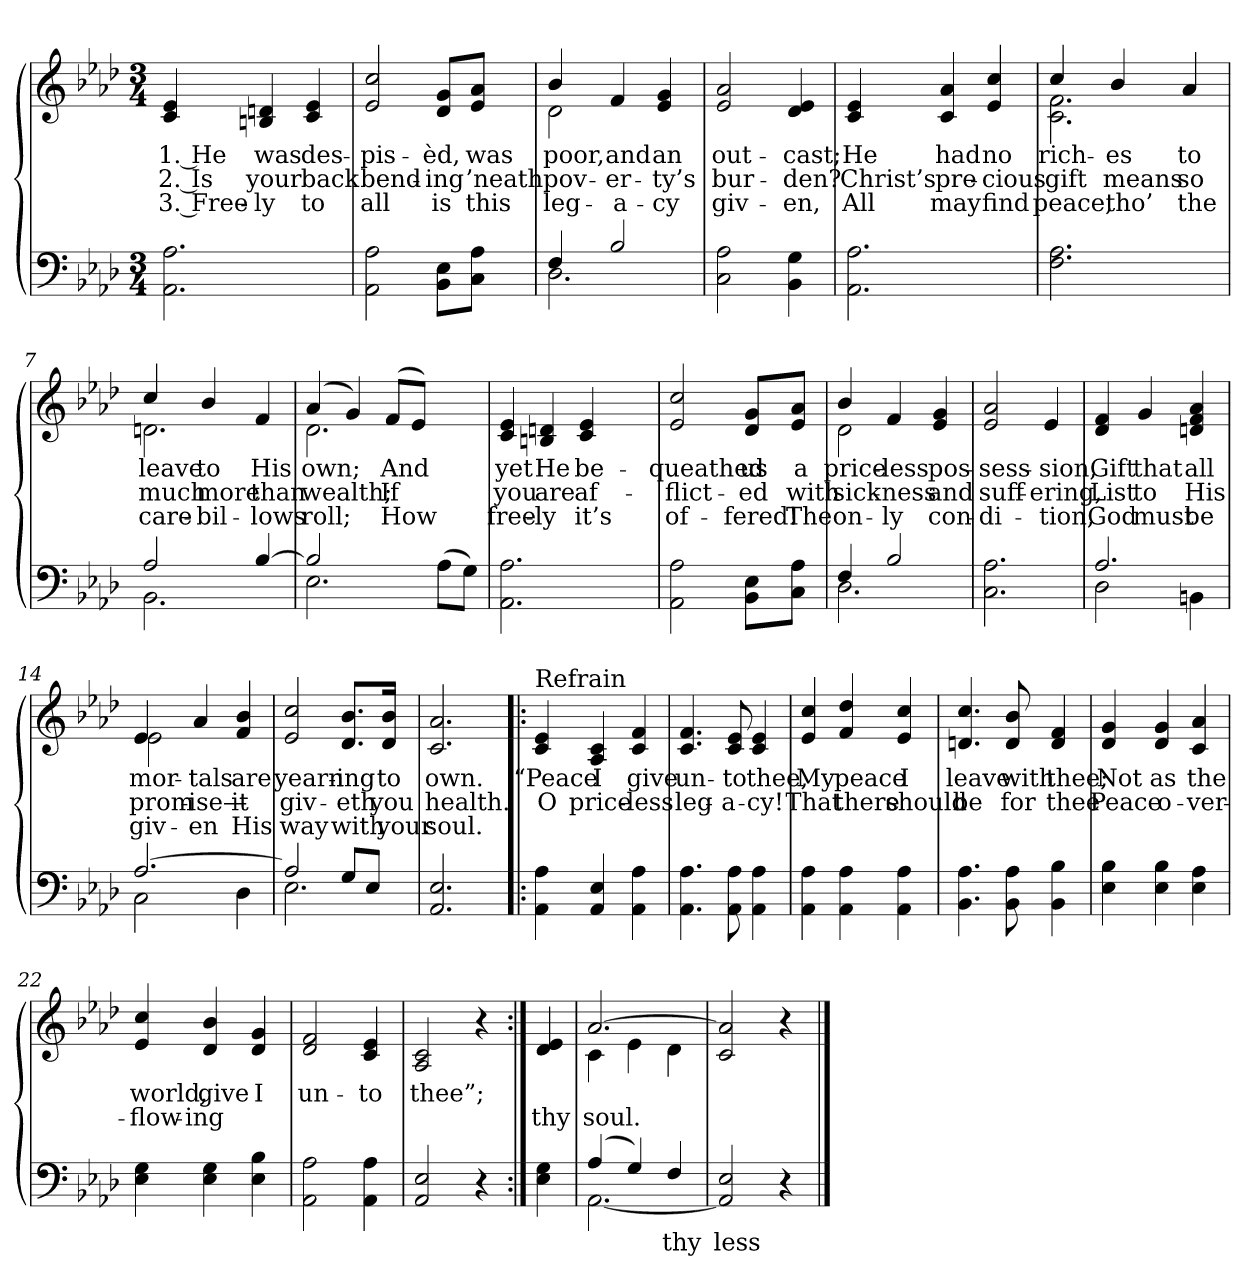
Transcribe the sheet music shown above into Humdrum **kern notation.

**kern	**text	**kern	**text	**text	**text
*part2	*part2	*part1	*part1	*part1	*part1
*staff2	*staff2	*staff1	*staff1	*staff1	*staff1
*clefF4	*	*clefG2	*	*	*
*k[b-e-a-d-]	*	*k[b-e-a-d-]	*	*	*
*A-:	*	*A-:	*	*	*
*M3/4	*	*M3/4	*	*	*
*MM112	*	*MM112	*	*	*
=1	=1	=1	=1	=1	=1
!	!LO:LY:b	!	!LO:LY:b	!LO:LY:b	!LO:LY:b
2.AA-\ 2.A-\	.	4c/ 4e-/	1. He	2. Is	3. Free-
!	!	!	!LO:LY:b	!LO:LY:b	!LO:LY:b
.	.	4Bn/ 4dn/	was	your	-ly
!	!	!	!LO:LY:b	!LO:LY:b	!LO:LY:b
.	.	4c/ 4e-/	des-	back	to
=2	=2	=2	=2	=2	=2
!	!LO:LY:b	!	!LO:LY:b	!LO:LY:b	!LO:LY:b
2AA-\ 2A-\	.	2e-/ 2cc/	-pis-	bend-	all
!	!LO:LY:b	!	!LO:LY:b	!LO:LY:b	!LO:LY:b
8BB-\ 8E-\L	.	8d-/ 8g/L	-èd,	-ing	is
!	!LO:LY:b	!	!LO:LY:b	!LO:LY:b	!LO:LY:b
8C\ 8A-\J	.	8e-/ 8a-/J	was	’neath	this
=3	=3	=3	=3	=3	=3
!	!LO:LY:b	!	!LO:LY:b	!LO:LY:b	!LO:LY:b
*^	*	*^	*	*	*
4F/	2.D-\	.	4b-/	2d-\	poor,	pov-	leg-
!	!	!LO:LY:b	!	!	!LO:LY:b	!LO:LY:b	!LO:LY:b
2B-/	.	.	4f/	.	and	-er-	-a-
!	!	!	!	!	!LO:LY:b	!LO:LY:b	!LO:LY:b
.	.	.	4e-/ 4g/	4ryy	an	-ty’s	-cy
*v	*v	*	*	*	*	*	*
=4	=4	=4	=4	=4	=4	=4
!	!LO:LY:b	!	!	!LO:LY:b	!LO:LY:b	!LO:LY:b
*	*	*v	*v	*	*	*
2C\ 2A-\	.	2e-/ 2a-/	out-	bur-	giv-
!	!LO:LY:b	!	!LO:LY:b	!LO:LY:b	!LO:LY:b
4BB-\ 4G\	.	4d-/ 4e-/	-cast;	-den?	-en,
=5	=5	=5	=5	=5	=5
!	!LO:LY:b	!	!LO:LY:b	!LO:LY:b	!LO:LY:b
2.AA-\ 2.A-\	.	4c/ 4e-/	He	Christ’s	All
!	!	!	!LO:LY:b	!LO:LY:b	!LO:LY:b
.	.	4c/ 4a-/	had	pre-	may
!	!	!	!LO:LY:b	!LO:LY:b	!LO:LY:b
.	.	4e-/ 4cc/	no	-cious	find
!!LO:LB:g=z
=6	=6	=6	=6	=6	=6
!	!LO:LY:b	!	!LO:LY:b	!LO:LY:b	!LO:LY:b
*	*	*^	*	*	*
2.F\ 2.A-\	.	4cc/	2.c\ 2.f\	rich-	gift	peace,
!	!	!	!	!LO:LY:b	!LO:LY:b	!LO:LY:b
.	.	4b-/	.	-es	means	tho’
!	!	!	!	!LO:LY:b	!LO:LY:b	!LO:LY:b
.	.	4a-/	.	to	so	the
=7	=7	=7	=7	=7	=7	=7
!	!LO:LY:b	!	!	!LO:LY:b	!LO:LY:b	!LO:LY:b
*^	*	*	*	*	*	*
2A-/	2.BB-\	.	4cc/	2.dn\	leave	much	care-
!	!	!	!	!	!LO:LY:b	!LO:LY:b	!LO:LY:b
.	.	.	4b-/	.	to	more	-bil-
!	!	!LO:LY:b	!	!	!LO:LY:b	!LO:LY:b	!LO:LY:b
[4B-/	.	.	4f/	.	His	than	-lows
=8	=8	=8	=8	=8	=8	=8	=8
!	!	!LO:LY:b	!	!	!LO:LY:b	!LO:LY:b	!LO:LY:b
2B-/]	2.E-\	.	(>4a-/	2.d-\	own;	wealth;	roll;
.	.	.	4g/)	.	.	.	.
!	!	!	!	!	!LO:LY:b	!LO:LY:b	!LO:LY:b
4ryy	.	.	(>8f/L	.	And	If	How
.	.	.	8e-/J)	.	.	.	.
4ryy	(<8A-\L	.	4ryy	4ryy	.	.	.
.	8G\J)	.	.	.	.	.	.
*	*	*	*v	*v	*	*	*
=9	=9	=9	=9	=9	=9	=9
!	!	!LO:LY:b	!	!LO:LY:b	!LO:LY:b	!LO:LY:b
*v	*v	*	*	*	*	*
2.AA-\ 2.A-\	.	4c/ 4e-/	yet	you	free-
!	!	!	!LO:LY:b	!LO:LY:b	!LO:LY:b
.	.	4Bn/ 4dn/	He	are	-ly
!	!	!	!LO:LY:b	!LO:LY:b	!LO:LY:b
.	.	4c/ 4e-/	be-	af-	it’s
4ryy	.	4ryy	.	.	.
=10	=10	=10	=10	=10	=10
!	!LO:LY:b	!	!LO:LY:b	!LO:LY:b	!LO:LY:b
2AA-\ 2A-\	.	2e-/ 2cc/	-queathed	-flict-	of-
!	!LO:LY:b	!	!LO:LY:b	!LO:LY:b	!LO:LY:b
8BB-\ 8E-\L	.	8d-/ 8g/L	us	-ed	-fered!
!	!LO:LY:b	!	!LO:LY:b	!LO:LY:b	!LO:LY:b
8C\ 8A-\J	.	8e-/ 8a-/J	a	with	The
!!LO:LB:g=z
=11	=11	=11	=11	=11	=11
!	!LO:LY:b	!	!LO:LY:b	!LO:LY:b	!LO:LY:b
*^	*	*^	*	*	*
4F/	2.D-\	.	4b-/	2d-\	price-	sick-	on-
!	!	!LO:LY:b	!	!	!LO:LY:b	!LO:LY:b	!LO:LY:b
2B-/	.	.	4f/	.	-less	-ness	-ly
!	!	!	!	!	!LO:LY:b	!LO:LY:b	!LO:LY:b
.	.	.	4e-/ 4g/	4ryy	pos-	and	con-
*v	*v	*	*	*	*	*	*
=12	=12	=12	=12	=12	=12	=12
!	!LO:LY:b	!	!	!LO:LY:b	!LO:LY:b	!LO:LY:b
*	*	*v	*v	*	*	*
2.C\ 2.A-\	.	2e-/ 2a-/	-sess-	suff-	-di-
!	!	!	!LO:LY:b	!LO:LY:b	!LO:LY:b
.	.	4e-/	-sion,	-ering,	-tion,
=13	=13	=13	=13	=13	=13
!	!LO:LY:b	!	!LO:LY:b	!LO:LY:b	!LO:LY:b
*^	*	*	*	*	*
2.A-/	2D-\	.	4d-/ 4f/	Gift	List	God
!	!	!	!	!LO:LY:b	!LO:LY:b	!LO:LY:b
.	.	.	4g/	that	to	must
!	!	!	!	!LO:LY:b	!LO:LY:b	!LO:LY:b
.	4BBn\	.	4dn/ 4f/ 4a-/	all	His	be
=14	=14	=14	=14	=14	=14	=14
!	!	!LO:LY:b	!	!LO:LY:b	!LO:LY:b	!LO:LY:b
*	*	*	*^	*	*	*
[2.A-/	2C\	.	4e-/	2e-\	mor-	prom-	giv-
!	!	!	!	!	!LO:LY:b	!LO:LY:b	!LO:LY:b
.	.	.	4a-/	.	-tals	-ise—	-en
!	!	!	!	!	!LO:LY:b	!LO:LY:b	!LO:LY:b
.	4D-\	.	4f/ 4b-/	4ryy	are	it	His
=15	=15	=15	=15	=15	=15	=15	=15
!	!	!	!	!	!LO:LY:b	!LO:LY:b	!LO:LY:b
*	*	*	*v	*v	*	*	*
2A-/]	2.E-\	.	2e-/ 2cc/	yearn-	giv-	way
!	!	!LO:LY:b	!	!LO:LY:b	!LO:LY:b	!LO:LY:b
8G/L	.	.	8.d-/ 8.b-/L	-ing	-eth	with
!	!	!LO:LY:b	!	!	!	!
8E-/J	.	.	.	.	.	.
!	!	!	!	!LO:LY:b	!LO:LY:b	!LO:LY:b
.	.	.	16d-/ 16b-/Jk	to	you	your
*v	*v	*	*	*	*	*
=16	=16	=16	=16	=16	=16
!	!LO:LY:b	!	!LO:LY:b	!LO:LY:b	!LO:LY:b
2.AA-/ 2.E-/	.	2.c/ 2.a-/	own.	health.	soul.
!!LO:LB:g=z
=17!|:	=17!|:	=17!|:	=17!|:	=17!|:	=17!|:
!	!	!LO:TX:a:t=Refrain	!	!	!
!	!LO:LY:b	!	!LO:LY:b	!LO:LY:b	!
4AA-\ 4A-\	.	4c/ 4e-/	“Peace	O	.
!	!LO:LY:b	!	!LO:LY:b	!LO:LY:b	!
4AA-/ 4E-/	.	4A-/ 4c/	I	price-	.
!	!LO:LY:b	!	!LO:LY:b	!LO:LY:b	!
4AA-\ 4A-\	.	4c/ 4f/	give	-less	.
=18	=18	=18	=18	=18	=18
!	!LO:LY:b	!	!LO:LY:b	!LO:LY:b	!
4.AA-\ 4.A-\	.	4.c/ 4.f/	un-	leg-	.
!	!LO:LY:b	!	!LO:LY:b	!LO:LY:b	!
8AA-\ 8A-\	.	8c/ 8e-/	-to	-a-	.
!	!LO:LY:b	!	!LO:LY:b	!LO:LY:b	!
4AA-\ 4A-\	.	4c/ 4e-/	thee,	-cy!	.
=19	=19	=19	=19	=19	=19
!	!LO:LY:b	!	!LO:LY:b	!LO:LY:b	!
4AA-\ 4A-\	.	4e-/ 4cc/	My	That	.
!	!LO:LY:b	!	!LO:LY:b	!LO:LY:b	!
4AA-\ 4A-\	.	4f/ 4dd-/	peace	there	.
!	!LO:LY:b	!	!LO:LY:b	!LO:LY:b	!
4AA-\ 4A-\	.	4e-/ 4cc/	I	should	.
=20	=20	=20	=20	=20	=20
!	!LO:LY:b	!	!LO:LY:b	!LO:LY:b	!
4.BB-\ 4.A-\	.	4.dn/ 4.cc/	leave	be	.
!	!LO:LY:b	!	!LO:LY:b	!LO:LY:b	!
8BB-\ 8A-\	.	8d/ 8b-/	with	for	.
!	!LO:LY:b	!	!LO:LY:b	!LO:LY:b	!
4BB-\ 4B-\	.	4d/ 4f/	thee;	thee	.
=21	=21	=21	=21	=21	=21
!	!LO:LY:b	!	!LO:LY:b	!LO:LY:b	!
4E-\ 4B-\	.	4d-/ 4g/	Not	Peace	.
!	!LO:LY:b	!	!LO:LY:b	!LO:LY:b	!
4E-\ 4B-\	.	4d-/ 4g/	as	o-	.
!	!LO:LY:b	!	!LO:LY:b	!LO:LY:b	!
4E-\ 4A-\	.	4c/ 4a-/	the	-ver-	.
=22	=22	=22	=22	=22	=22
!	!LO:LY:b	!	!LO:LY:b	!LO:LY:b	!
4E-\ 4G\	.	4e-/ 4cc/	world,	-flow-	.
!	!LO:LY:b	!	!LO:LY:b	!LO:LY:b	!
4E-\ 4G\	.	4d-/ 4b-/	give	-ing	.
!	!LO:LY:b	!	!LO:LY:b	!LO:LY:b	!
4E-\ 4B-\	.	4d-/ 4g/	I	.	.
!!LO:PB:g=z
=23	=23	=23	=23	=23	=23
!	!LO:LY:b	!	!LO:LY:b	!LO:LY:b	!
2AA-\ 2A-\	.	2d-/ 2f/	un-	.	.
!	!LO:LY:b	!	!LO:LY:b	!LO:LY:b	!
4AA-\ 4A-\	.	4c/ 4e-/	-to	.	.
=24	=24	=24	=24	=24	=24
!	!LO:LY:b	!	!LO:LY:b	!LO:LY:b	!
2AA-/ 2E-/	.	2A-/ 2c/	thee”;	.	.
4r	.	4r	.	.	.
=25:|!	=25:|!	=25:|!	=25:|!	=25:|!	=25:|!
!	!LO:LY:b	!	!	!LO:LY:b	!
4E-\ 4G\	.	4d-/ 4e-/	.	thy	.
=26	=26	=26	=26	=26	=26
!	!LO:LY:b	!	!	!LO:LY:b	!
*^	*	*^	*	*	*
(>4A-/	[2.AA-\	.	[2.a-/	4c\	.	soul.	.
4G/)	.	.	.	4e-\	.	.	.
!	!	!LO:LY:b	!	!	!	!	!
4F/	.	thy	.	4d-\	.	.	.
*v	*v	*	*	*	*	*	*
=27	=27	=27	=27	=27	=27	=27
!	!LO:LY:b	!	!	!	!	!
*	*	*v	*v	*	*	*
2AA-/] 2E-/	-less	2c/ 2a-/]	.	.	.
4r	.	4r	.	.	.
==	==	==	==	==	==
*-	*-	*-	*-	*-	*-
